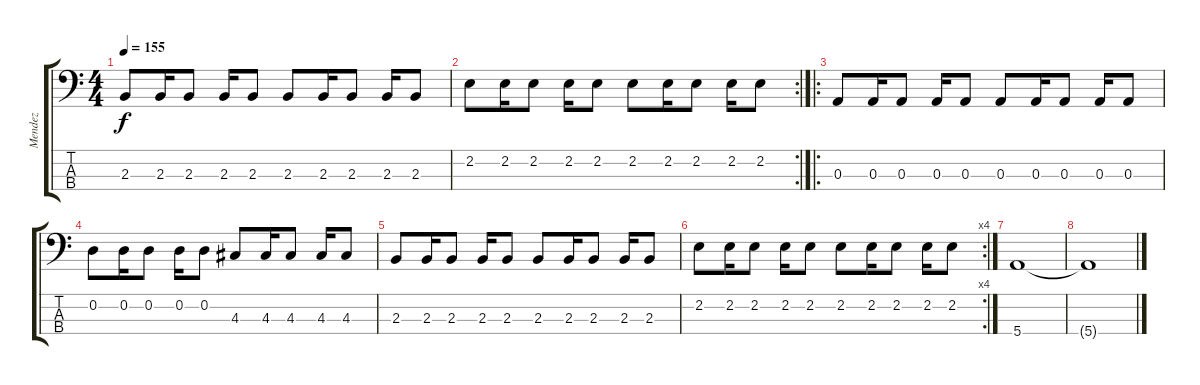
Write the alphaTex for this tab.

\track ("Mendez" "Mendez") {instrument electricbasspick}
\staff {score tabs}
\tuning (G2 D2 A1 E1) {hide}
\ts (4 4)
\tempo 155
\clef f4
\ks c
2.3.8{dy f} 2.3.16 2.3.8 2.3.16 2.3.8 2.3.8 2.3.16 2.3.8 2.3.16 2.3.8 |
\rc 2
2.2.8 2.2.16 2.2.8 2.2.16 2.2.8 2.2.8 2.2.16 2.2.8 2.2.16 2.2.8 |
\ro
0.3.8 0.3.16 0.3.8 0.3.16 0.3.8 0.3.8 0.3.16 0.3.8 0.3.16 0.3.8 |
0.2.8 0.2.16 0.2.8 0.2.16 0.2.8 4.3.8 4.3.16 4.3.8 4.3.16 4.3.8 |
2.3.8 2.3.16 2.3.8 2.3.16 2.3.8 2.3.8 2.3.16 2.3.8 2.3.16 2.3.8 |
\rc 4
2.2.8 2.2.16 2.2.8 2.2.16 2.2.8 2.2.8 2.2.16 2.2.8 2.2.16 2.2.8 |
5.4.1 |
5.4{t}.1
